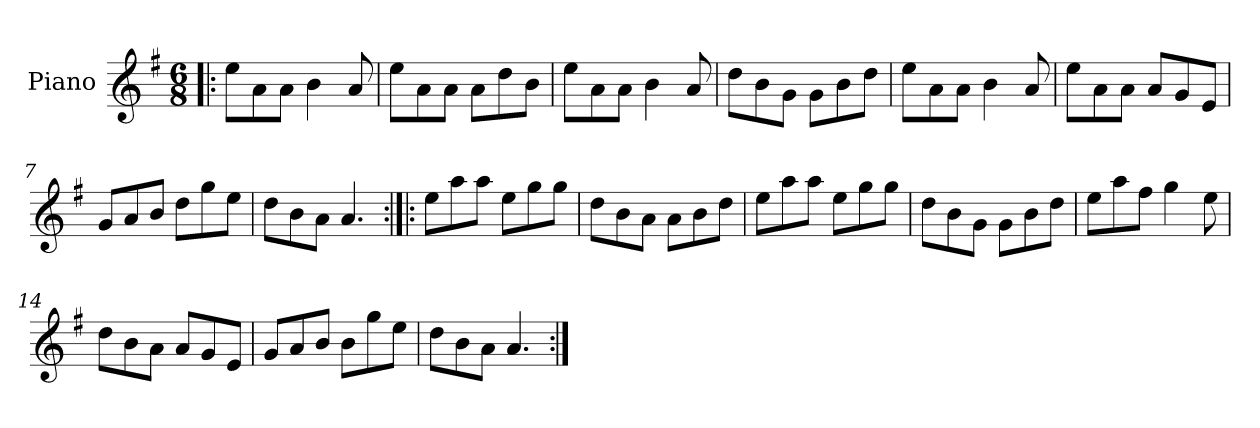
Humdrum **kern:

**kern
*part1
*staff1
*I"Piano
*I'Pno.
*clefG2
*k[f#]
*M6/8
=1!|:
8ee\L
8a\
8a\J
4b\
8a/
=2
8ee\L
8a\
8a\J
8a\L
8dd\
8b\J
=3
8ee\L
8a\
8a\J
4b\
8a/
=4
8dd\L
8b\
8g\J
8g\L
8b\
8dd\J
=5
8ee\L
8a\
8a\J
4b\
8a/
=6
8ee\L
8a\
8a\J
8a/L
8g/
8e/J
!!LO:LB:g=z
=7
8g/L
8a/
8b/J
8dd\L
8gg\
8ee\J
=8
8dd\L
8b\
8a\J
4.a/
=9:|!|:
8ee\L
8aa\
8aa\J
8ee\L
8gg\
8gg\J
=10
8dd\L
8b\
8a\J
8a\L
8b\
8dd\J
=11
8ee\L
8aa\
8aa\J
8ee\L
8gg\
8gg\J
=12
8dd\L
8b\
8g\J
8g\L
8b\
8dd\J
=13
8ee\L
8aa\
8ff#\J
4gg\
8ee\
!!LO:LB:g=z
=14
8dd\L
8b\
8a\J
8a/L
8g/
8e/J
=15
8g/L
8a/
8b/J
8b\L
8gg\
8ee\J
=16
8dd\L
8b\
8a\J
4.a/
=:|!
*-
